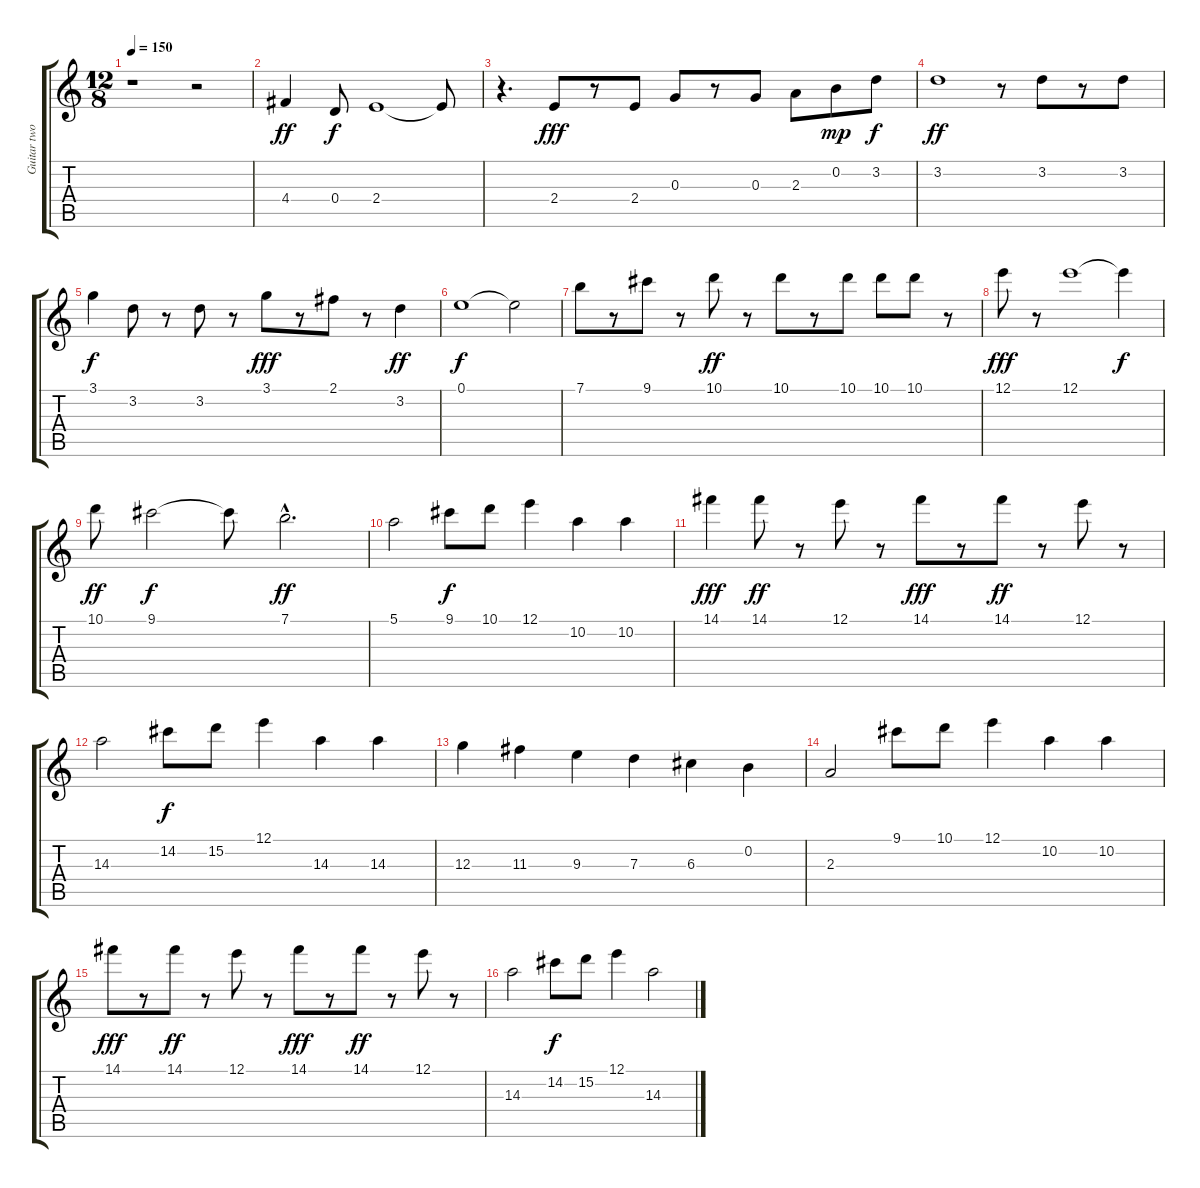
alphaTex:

\track ("Guitar two (lead)" "Guitar two") {instrument overdrivenguitar}
\staff {score tabs}
\tuning (E4 B3 G3 D3 A2 E2) {hide}
\ts (12 8)
\tempo 150
\clef g2
\ks c
r.1{dy ff} r.2 |
4.4.4 0.4.8{dy f} 2.4.1 2.4{t}.8 |
r.4{d} 2.4.8{dy fff} r.8 2.4.8 0.3.8 r.8 0.3.8 2.3.8 0.2.8{dy mp} 3.2.8{dy f} |
3.2.1{dy ff} r.8 3.2.8 r.8 3.2.8 |
3.1.4{dy f} 3.2.8 r.8 3.2.8 r.8 3.1.8{dy fff} r.8 2.1.8 r.8 3.2.4{dy ff} |
0.1.1{dy f} 0.1{t}.2 |
7.1.8 r.8 9.1.8 r.8 10.1.8{dy ff} r.8 10.1.8 r.8 10.1.8 10.1.8 10.1.8 r.8 |
12.1.8{dy fff} r.8 12.1.1 12.1{t}.4{dy f} |
10.1.8{dy ff} 9.1.2{dy f} 9.1{t}.8 7.1{hac}.2{d dy ff} |
5.1.2 9.1.8{dy f} 10.1.8 12.1.4 10.2.4 10.2.4 |
14.1.4{dy fff} 14.1.8{dy ff} r.8 12.1.8 r.8 14.1.8{dy fff} r.8 14.1.8{dy ff} r.8 12.1.8 r.8 |
14.3.2 14.2.8{dy f} 15.2.8 12.1.4 14.3.4 14.3.4 |
12.3.4 11.3.4 9.3.4 7.3.4 6.3.4 0.2.4 |
2.3.2 9.1.8 10.1.8 12.1.4 10.2.4 10.2.4 |
14.1.8{dy fff} r.8 14.1.8{dy ff} r.8 12.1.8 r.8 14.1.8{dy fff} r.8 14.1.8{dy ff} r.8 12.1.8 r.8 |
14.3.2 14.2.8{dy f} 15.2.8 12.1.4 14.3.2
